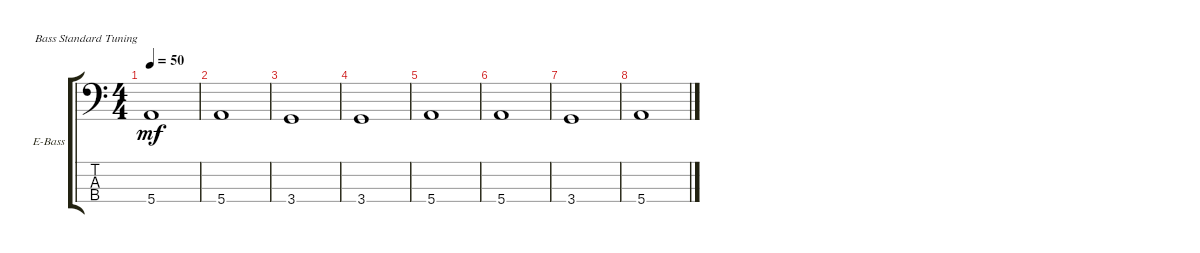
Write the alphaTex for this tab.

\defaultSystemsLayout 4
\bracketExtendMode groupsimilarinstruments
\firstSystemTrackNameOrientation horizontal
\otherSystemsTrackNameOrientation horizontal
\track ("Electric Bass" "E-Bass") {instrument electricbassfinger}
\staff {score tabs}
\tuning (G2 D2 A1 E1)
\ts (4 4)
\tempo 50
\clef f4
\ks c
5.4.1{dy mf} |
5.4.1 |
3.4.1 |
3.4.1 |
5.4.1 |
5.4.1 |
3.4.1 |
5.4.1
